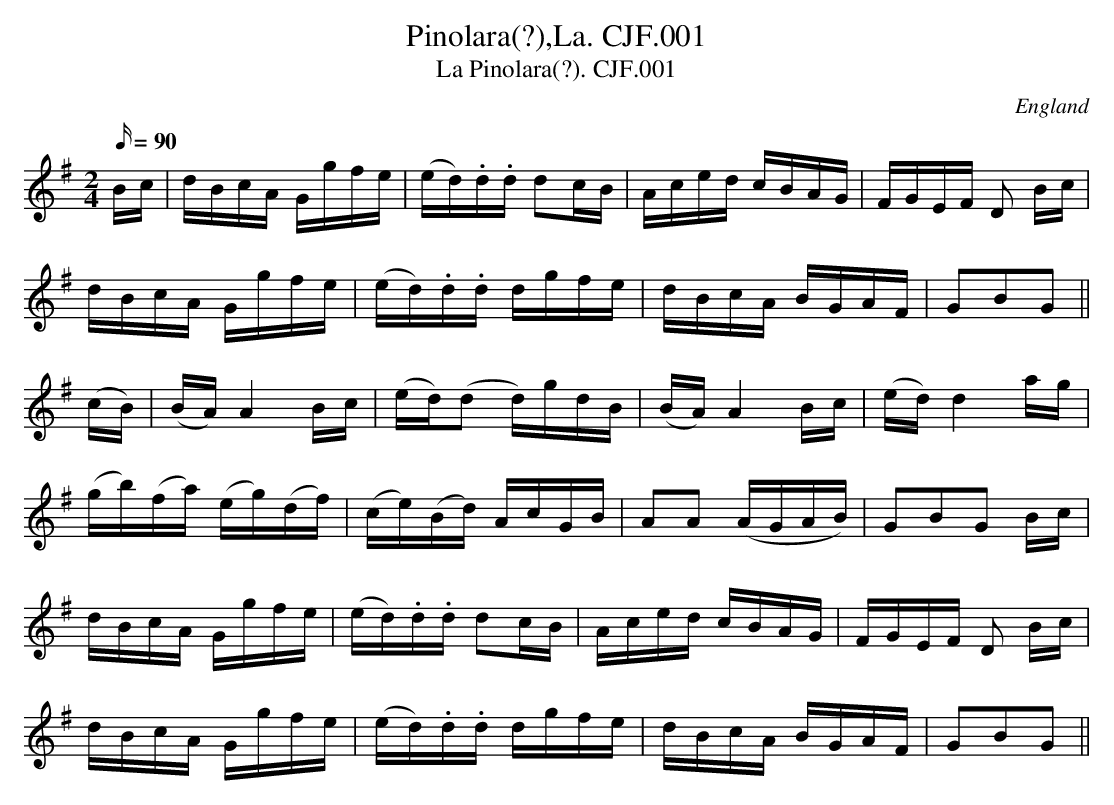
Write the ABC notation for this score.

X:1
T:Pinolara(?),La. CJF.001
T:La Pinolara(?). CJF.001
M:2/4
L:1/16
Q:90
O:England
K:G
Bc|dBcA Ggfe|(ed).d.d d2cB|Aced cBAG|FGEF D2 Bc|!
dBcA Ggfe|(ed).d.d dgfe|dBcA BGAF|G2B2G2||!
(cB)|(BA)A4Bc|(ed)(d2 d)gdB|(BA)A4Bc|(ed)d4ag|!
(gb)(fa) (eg)(df)|(ce)(Bd) AcGB|A2A2 (AGAB)|G2B2G2 Bc|!
dBcA Ggfe|(ed).d.d d2cB|Aced cBAG|FGEF D2 Bc|!
dBcA Ggfe|(ed).d.d dgfe|dBcA BGAF|G2B2G2||
